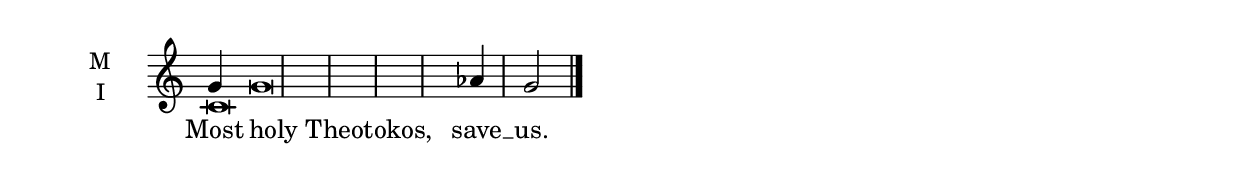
\version "2.18.2"

% Provide an easy way to group a bunch of text together on a breve
% http://lilypond.org/doc/v2.18/Documentation/notation/working-with-ancient-music_002d_002dscenarios-and-solutions
recite = \once \override LyricText.self-alignment-X = #-1

\defineBarLine "invisible" #'("" "" "")
global = {
  \time 2/4 % Not used, Time_signature_engraver is removed from layout
  \key c \major
  \set Timing.defaultBarType = "invisible" %% Only put bar lines where I say
}

lyricText = \lyricmode {
  Most \recite "holy Theotokos," save __ us.
}

melody = \relative g' {
  \global % Leave these here for key to display
  g4 g\breve aes4 g2 \bar "|."
}

ison = \relative c' {
  \global % Leave these here for key to display
  c\breve
}

\score {
  \new ChoirStaff <<
    \new Staff \with {
      midiInstrument = "choir aahs"
      instrumentName = \markup \center-column { M I }
    } <<
      \new Voice = "melody" { \voiceOne \melody }
      \new Voice = "ison" { \voiceTwo \ison }
    >>
    \new Lyrics \with {
      \override VerticalAxisGroup #'staff-affinity = #CENTER
    } \lyricsto "melody" \lyricText

  >>
  \layout {
    \context {
      \Staff
      \remove "Time_signature_engraver"
    }
    \context {
      \Score
      \omit BarNumber
    }
  }
  \midi { \tempo 4 = 300
          \context {
            \Voice
            \remove "Dynamic_performer"
    }
  }
}
